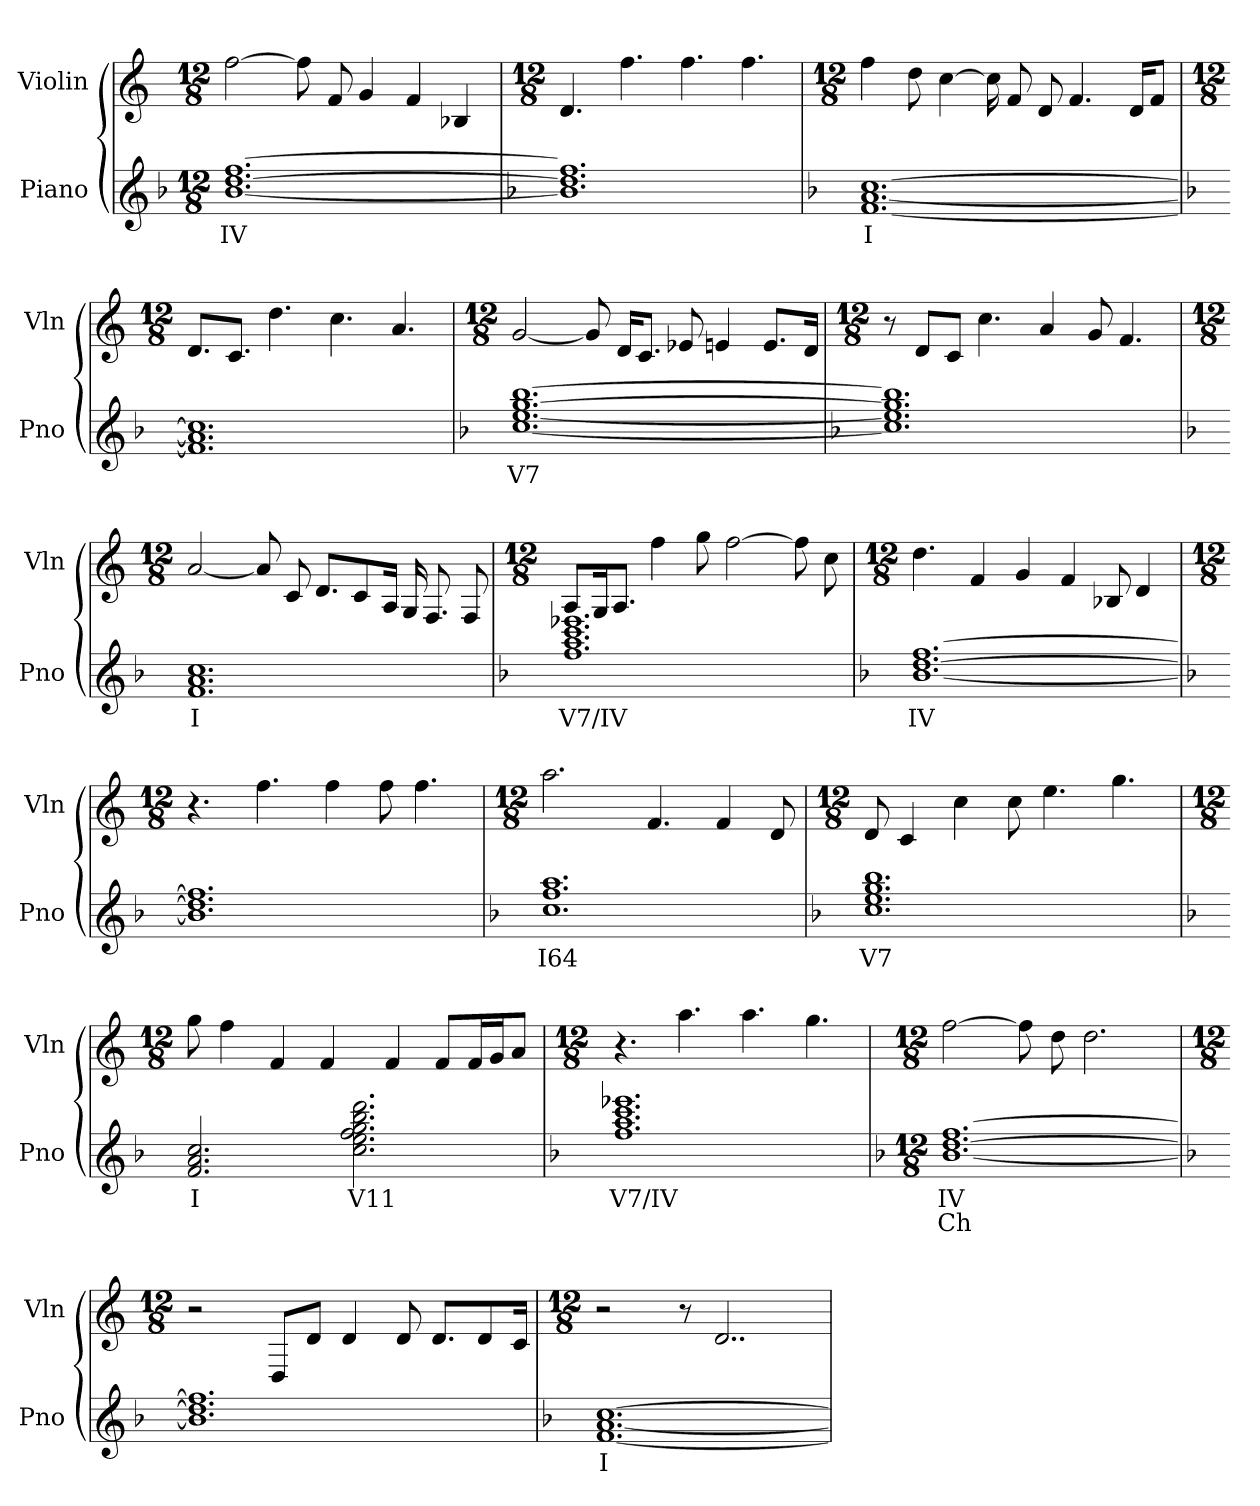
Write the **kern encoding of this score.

**kern	**text	**text	**kern
*part2	*part2	*part2	*part1
*staff2	*staff2	*staff2	*staff1
*I"Piano	*	*	*I"Violin
*I'Pno	*	*	*I'Vln
*k[b-]	*	*	*
*F:	*	*	*
*M12/8	*	*	*M12/8
=	=	=	=
[1.b- [1.dd [1.ff	IV	.	[2ff
.	.	.	8ff]
.	.	.	8f
.	.	.	4g
.	.	.	4f
.	.	.	4B-X
=	=	=	=
*k[b-]	*	*	*
*F:	*	*	*
*	*	*	*M12/8
1.b-] 1.dd] 1.ff]	.	.	4.d
.	.	.	4.ff
.	.	.	4.ff
.	.	.	4.ff
=	=	=	=
*k[b-]	*	*	*
*F:	*	*	*
*	*	*	*M12/8
[1.f [1.a [1.cc	I	.	4ff
.	.	.	8dd
.	.	.	[4cc
.	.	.	16cc]
.	.	.	8f
.	.	.	8d
.	.	.	4.f
.	.	.	16dKL
.	.	.	8fJ
=	=	=	=
*k[b-]	*	*	*
*F:	*	*	*
*	*	*	*M12/8
1.f] 1.a] 1.cc]	.	.	8.dL
.	.	.	8.cJ
.	.	.	4.dd
.	.	.	4.cc
.	.	.	4.a
=	=	=	=
*k[b-]	*	*	*
*F:	*	*	*
*	*	*	*M12/8
[1.cc [1.ee [1.gg [1.bb-	V7	.	[2g
.	.	.	8g]
.	.	.	16dKL
.	.	.	8.cJ
.	.	.	8e-X
.	.	.	4en
.	.	.	8.eL
.	.	.	16dJk
=	=	=	=
*k[b-]	*	*	*
*F:	*	*	*
*	*	*	*M12/8
1.cc] 1.ee] 1.gg] 1.bb-]	.	.	8r
.	.	.	8dL
.	.	.	8cJ
.	.	.	4.cc
.	.	.	4a
.	.	.	8g
.	.	.	4.f
=	=	=	=
*k[b-]	*	*	*
*F:	*	*	*
*	*	*	*M12/8
1.f 1.a 1.cc	I	.	[2a
.	.	.	8a]
.	.	.	8c
.	.	.	8.dL
.	.	.	8c
.	.	.	16AJk
.	.	.	16GLL
.	.	.	8.F
.	.	.	8FJ
=	=	=	=
*k[b-]	*	*	*
*F:	*	*	*
*	*	*	*M12/8
1.ff 1.aa 1.ccc 1.eee-X	V7/IV	.	8AL
.	.	.	16GK
.	.	.	8.AJ
.	.	.	4ff
.	.	.	8gg
.	.	.	[2ff
.	.	.	8ff]
.	.	.	8cc
=	=	=	=
*k[b-]	*	*	*
*F:	*	*	*
*	*	*	*M12/8
[1.b- [1.dd [1.ff	IV	.	4.dd
.	.	.	4f
.	.	.	4g
.	.	.	4f
.	.	.	8B-X
.	.	.	4d
=	=	=	=
*k[b-]	*	*	*
*F:	*	*	*
*	*	*	*M12/8
1.b-] 1.dd] 1.ff]	.	.	4.r
.	.	.	4.ff
.	.	.	4ff
.	.	.	8ff
.	.	.	4.ff
=	=	=	=
*k[b-]	*	*	*
*F:	*	*	*
*	*	*	*M12/8
1.cc 1.ff 1.aa	I64	.	2.aa
.	.	.	4.f
.	.	.	4f
.	.	.	8d
=	=	=	=
*k[b-]	*	*	*
*F:	*	*	*
*	*	*	*M12/8
1.cc 1.ee 1.gg 1.bb-	V7	.	8d
.	.	.	4c
.	.	.	4cc
.	.	.	8cc
.	.	.	4.ee
.	.	.	4.gg
=	=	=	=
*k[b-]	*	*	*
*F:	*	*	*
*	*	*	*M12/8
2.f 2.a 2.cc	I	.	8gg
.	.	.	4ff
.	.	.	4f
.	.	.	4f
2.cc 2.ee 2.gg 2.bb- 2.ddd 2.ff	V11	.	.
.	.	.	4f
.	.	.	8fL
.	.	.	16fL
.	.	.	16gJ
.	.	.	8aJ
=	=	=	=
*k[b-]	*	*	*
*F:	*	*	*
*	*	*	*M12/8
1.ff 1.aa 1.ccc 1.eee-X	V7/IV	.	4.r
.	.	.	4.aa
.	.	.	4.aa
.	.	.	4.gg
=	=	=	=
*k[b-]	*	*	*
*F:	*	*	*
*M12/8	*	*	*M12/8
[1.b- [1.dd [1.ff	IV	Ch	[2ff
.	.	.	8ff]
.	.	.	8dd
.	.	.	2.dd
=	=	=	=
*k[b-]	*	*	*
*F:	*	*	*
*	*	*	*M12/8
1.b-] 1.dd] 1.ff]	.	.	2r
.	.	.	8DL
.	.	.	8dJ
.	.	.	4d
.	.	.	8d
.	.	.	8.dL
.	.	.	8d
.	.	.	16cJk
=	=	=	=
*k[b-]	*	*	*
*F:	*	*	*
*	*	*	*M12/8
[1.f [1.a [1.cc	I	.	2r
.	.	.	8r
.	.	.	2..d
=	=	=	=
*-	*-	*-	*-
